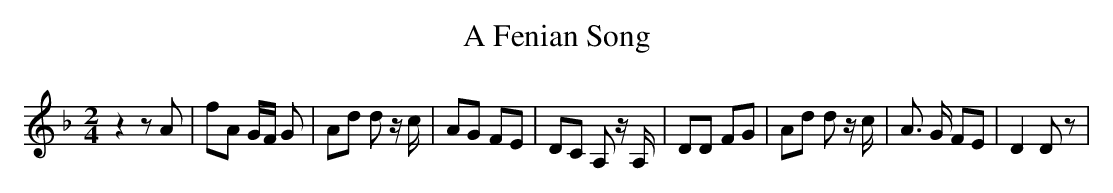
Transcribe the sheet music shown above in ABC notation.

X:1
T:A Fenian Song
M:2/4
L:1/8
K:F
 z2 z A| fA G/2F/2 G| Ad d z/2 c/2| AG FE| DC A, z/2 A,/2| DD FG| Ad d z/2 c/2|\
 A3/2 G/2 FE| D2 D z|
